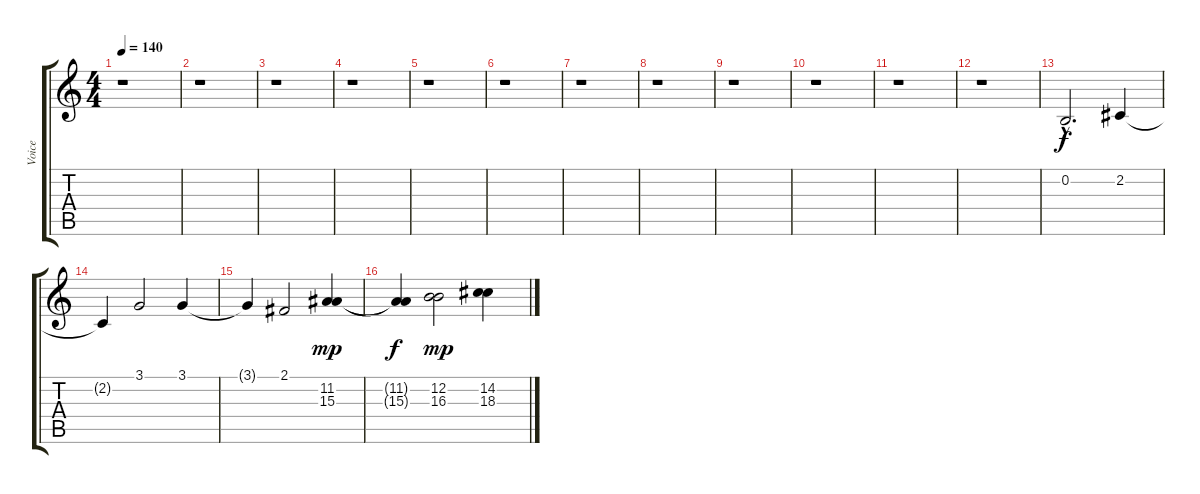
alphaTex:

\track ("Voice" "Voice") {instrument trumpet}
\staff {score tabs}
\tuning (E4 B3 G3 D3 A2 E2) {hide}
\ts (4 4)
\tempo 140
\clef g2
\ks c
r.1{dy mp} |
r.1 |
r.1 |
r.1 |
r.1 |
r.1 |
r.1 |
r.1 |
r.1 |
r.1 |
r.1 |
r.1 |
0.2{hac}.2{d dy f} 2.2.4 |
2.2{t}.4 3.1.2 3.1.4 |
3.1{t}.4 2.1.2 (11.2 15.3).4{dy mp} |
(11.2{t} 15.3{t}).4{dy f} (12.2 16.3).2{dy mp} (14.2 18.3).4
